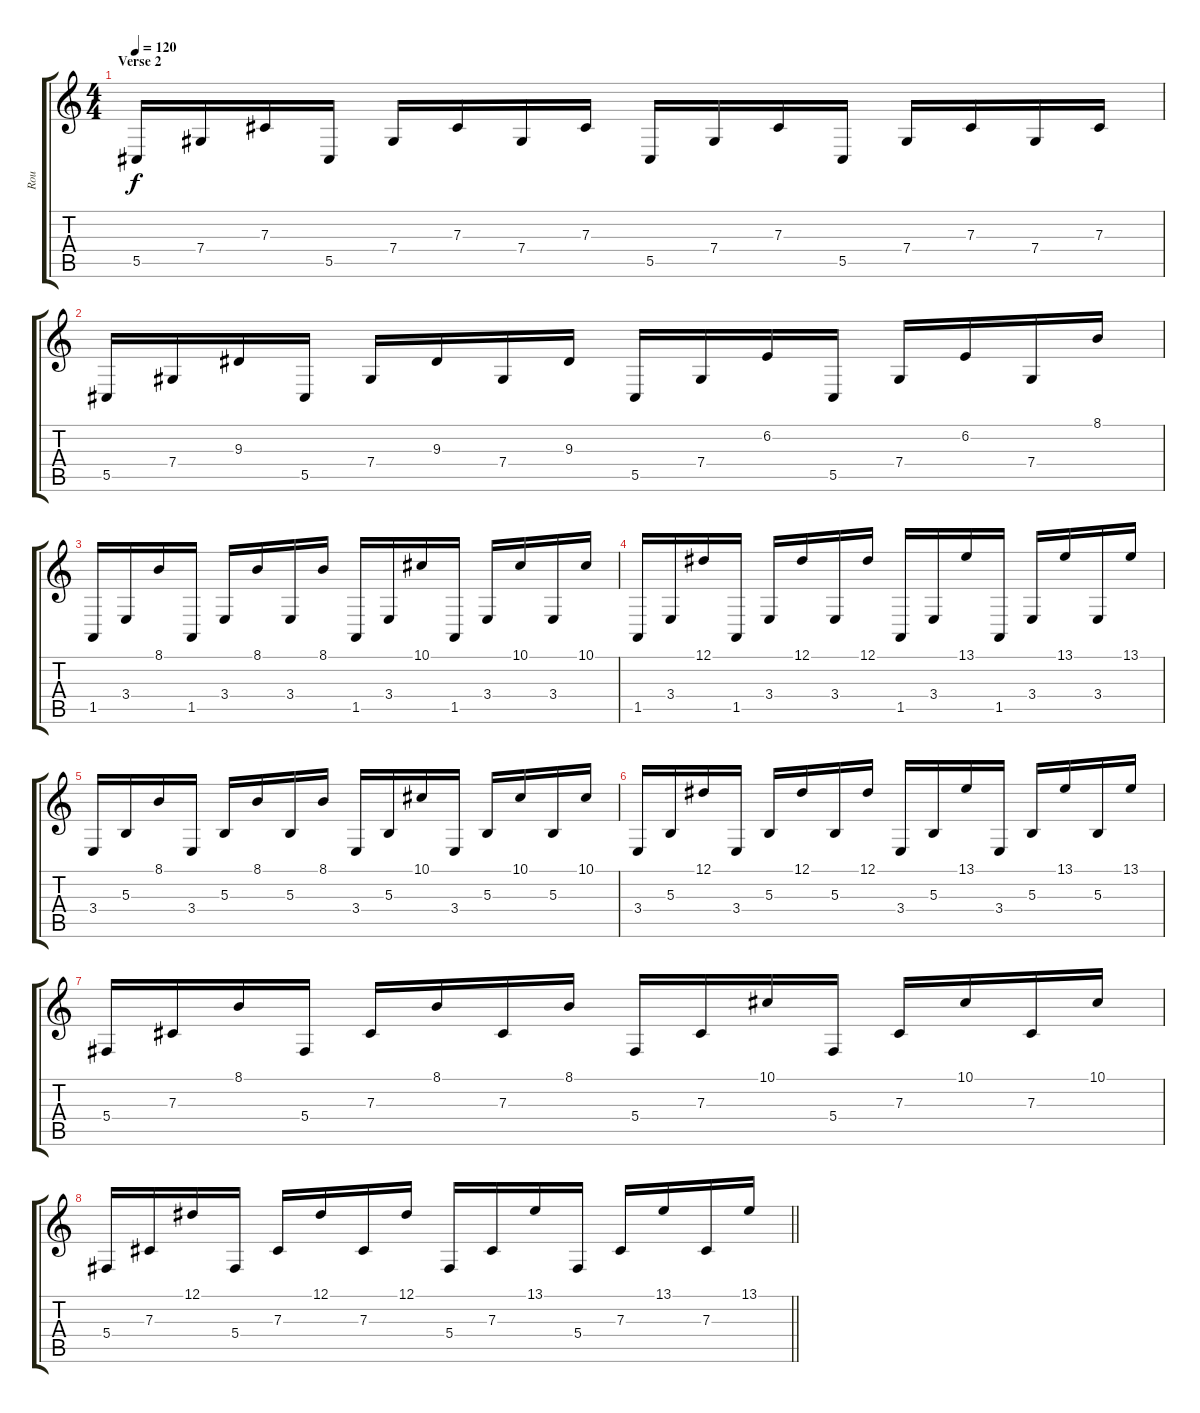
\track ("Rou" "Rou") {instrument lead1square}
\staff {score tabs}
\tuning (Eb4 Bb3 Gb3 Db3 Ab2 Db2) {hide}
\ts (4 4)
\section ("" "Verse 2")
\tempo 120
\clef g2
\ks c
5.5.16{dy f} 7.4.16 7.3.16 5.5.16 7.4.16 7.3.16 7.4.16 7.3.16 5.5.16 7.4.16 7.3.16 5.5.16 7.4.16 7.3.16 7.4.16 7.3.16 |
5.5.16 7.4.16 9.3.16 5.5.16 7.4.16 9.3.16 7.4.16 9.3.16 5.5.16 7.4.16 6.2.16 5.5.16 7.4.16 6.2.16 7.4.16 8.1.16 |
1.5.16 3.4.16 8.1.16 1.5.16 3.4.16 8.1.16 3.4.16 8.1.16 1.5.16 3.4.16 10.1.16 1.5.16 3.4.16 10.1.16 3.4.16 10.1.16 |
1.5.16 3.4.16 12.1.16 1.5.16 3.4.16 12.1.16 3.4.16 12.1.16 1.5.16 3.4.16 13.1.16 1.5.16 3.4.16 13.1.16 3.4.16 13.1.16 |
3.4.16 5.3.16 8.1.16 3.4.16 5.3.16 8.1.16 5.3.16 8.1.16 3.4.16 5.3.16 10.1.16 3.4.16 5.3.16 10.1.16 5.3.16 10.1.16 |
3.4.16 5.3.16 12.1.16 3.4.16 5.3.16 12.1.16 5.3.16 12.1.16 3.4.16 5.3.16 13.1.16 3.4.16 5.3.16 13.1.16 5.3.16 13.1.16 |
5.4.16 7.3.16 8.1.16 5.4.16 7.3.16 8.1.16 7.3.16 8.1.16 5.4.16 7.3.16 10.1.16 5.4.16 7.3.16 10.1.16 7.3.16 10.1.16 |
\barLineRight lightlight
5.4.16 7.3.16 12.1.16 5.4.16 7.3.16 12.1.16 7.3.16 12.1.16 5.4.16 7.3.16 13.1.16 5.4.16 7.3.16 13.1.16 7.3.16 13.1.16
